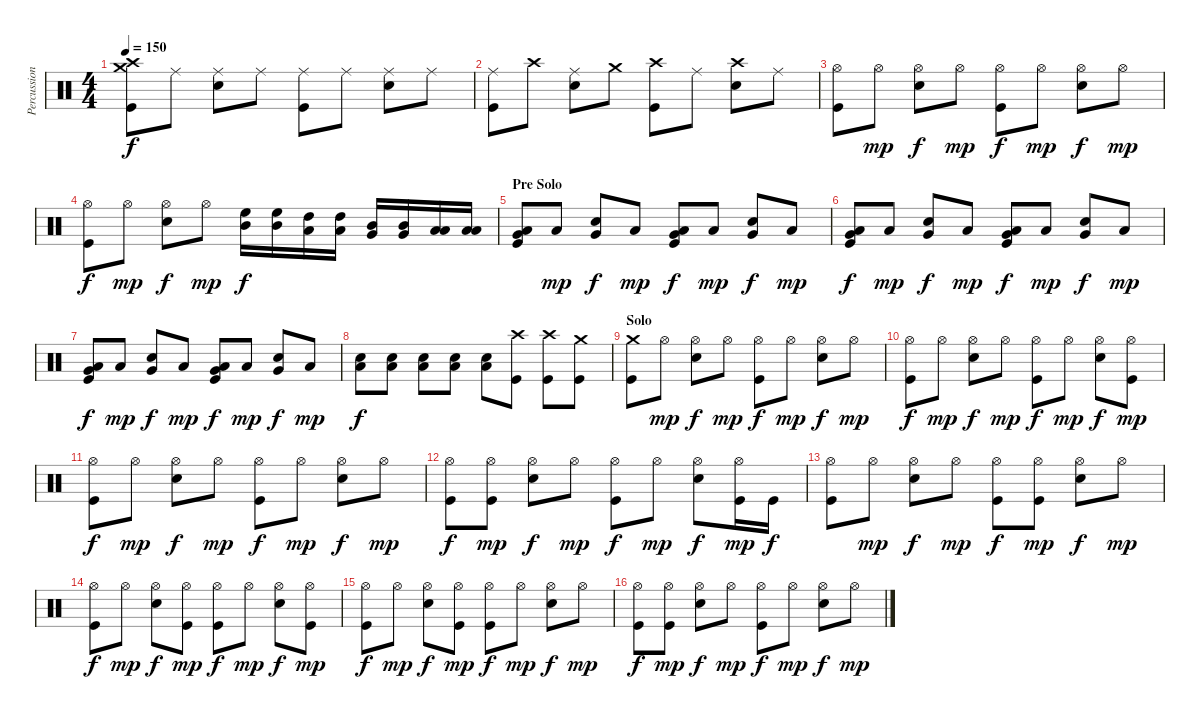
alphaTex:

\track ("Percussion" "Percussion") {instrument percussion}
\staff {score}
\articulation defaults
\ts (4 4)
\tempo 150
\clef neutral
\ks c
("Crash medium (hit)" "Crash high (hit)" "Kick (hit)").8{dy f} "Ride (middle)".8 ("Ride (middle)" "Electric Snare (hit)").8 "Ride (middle)".8 ("Ride (middle)" "Kick (hit)").8 "Ride (middle)".8 ("Ride (middle)" "Electric Snare (hit)").8 "Ride (middle)".8 |
("Ride (middle)" "Kick (hit)").8 "Crash high (hit)".8 ("Ride (middle)" "Electric Snare (hit)").8 "Crash medium (hit)".8 ("Crash high (hit)" "Kick (hit)").8 "Ride (middle)".8 ("Crash high (hit)" "Electric Snare (hit)").8 "Ride (middle)".8 |
("Hi-Hat (open)" "Kick (hit)").8 "Hi-Hat (open)".8{dy mp} ("Hi-Hat (open)" "Electric Snare (hit)").8{dy f} "Hi-Hat (open)".8{dy mp} ("Hi-Hat (open)" "Kick (hit)").8{dy f} "Hi-Hat (open)".8{dy mp} ("Hi-Hat (open)" "Electric Snare (hit)").8{dy f} "Hi-Hat (open)".8{dy mp} |
("Hi-Hat (open)" "Kick (hit)").8{dy f} "Hi-Hat (open)".8{dy mp} ("Hi-Hat (open)" "Electric Snare (hit)").8{dy f} "Hi-Hat (open)".8{dy mp} ("High Floor Tom (hit)" "Mid Tom (hit)").16{dy f} ("High Floor Tom (hit)" "Mid Tom (hit)").16 ("High Tom (hit)" "Low Tom (hit)").16 ("High Tom (hit)" "Low Tom (hit)").16 ("Mid Tom (hit)" "Very Low Tom (hit)").16 ("Mid Tom (hit)" "Very Low Tom (hit)").16 ("Low Tom (hit)" "Low Floor Tom (hit)").16 ("Low Tom (hit)" "Low Floor Tom (hit)").16 |
\section ("" "Pre Solo")
("Low Floor Tom (hit)" "Very Low Tom (hit)" "Kick (hit)").8 "Low Floor Tom (hit)".8{dy mp} ("Very Low Tom (hit)" "Electric Snare (hit)").8{dy f} "Low Floor Tom (hit)".8{dy mp} ("Low Floor Tom (hit)" "Very Low Tom (hit)" "Kick (hit)").8{dy f} "Low Floor Tom (hit)".8{dy mp} ("Very Low Tom (hit)" "Electric Snare (hit)").8{dy f} "Low Floor Tom (hit)".8{dy mp} |
("Low Floor Tom (hit)" "Very Low Tom (hit)" "Kick (hit)").8{dy f} "Low Floor Tom (hit)".8{dy mp} ("Very Low Tom (hit)" "Electric Snare (hit)").8{dy f} "Low Floor Tom (hit)".8{dy mp} ("Low Floor Tom (hit)" "Very Low Tom (hit)" "Kick (hit)").8{dy f} "Low Floor Tom (hit)".8{dy mp} ("Very Low Tom (hit)" "Electric Snare (hit)").8{dy f} "Low Floor Tom (hit)".8{dy mp} |
("Low Floor Tom (hit)" "Very Low Tom (hit)" "Kick (hit)").8{dy f} "Low Floor Tom (hit)".8{dy mp} ("Very Low Tom (hit)" "Electric Snare (hit)").8{dy f} "Low Floor Tom (hit)".8{dy mp} ("Low Floor Tom (hit)" "Very Low Tom (hit)" "Kick (hit)").8{dy f} "Low Floor Tom (hit)".8{dy mp} ("Very Low Tom (hit)" "Electric Snare (hit)").8{dy f} "Low Floor Tom (hit)".8{dy mp} |
("Low Floor Tom (hit)" "Electric Snare (hit)").8{dy f} ("Low Floor Tom (hit)" "Electric Snare (hit)").8 ("Low Floor Tom (hit)" "Electric Snare (hit)").8 ("Low Floor Tom (hit)" "Electric Snare (hit)").8 ("Low Floor Tom (hit)" "Electric Snare (hit)").8 ("Crash high (hit)" "Kick (hit)").8 ("Crash high (hit)" "Kick (hit)").8 ("Crash medium (hit)" "Kick (hit)").8 |
\section ("" "Solo")
("Crash medium (hit)" "Kick (hit)").8 "Hi-Hat (open)".8{dy mp} ("Hi-Hat (open)" "Electric Snare (hit)").8{dy f} "Hi-Hat (open)".8{dy mp} ("Hi-Hat (open)" "Kick (hit)").8{dy f} "Hi-Hat (open)".8{dy mp} ("Hi-Hat (open)" "Electric Snare (hit)").8{dy f} "Hi-Hat (open)".8{dy mp} |
("Hi-Hat (open)" "Kick (hit)").8{dy f} "Hi-Hat (open)".8{dy mp} ("Hi-Hat (open)" "Electric Snare (hit)").8{dy f} "Hi-Hat (open)".8{dy mp} ("Hi-Hat (open)" "Kick (hit)").8{dy f} "Hi-Hat (open)".8{dy mp} ("Hi-Hat (open)" "Electric Snare (hit)").8{dy f} ("Hi-Hat (open)" "Kick (hit)").8{dy mp} |
("Hi-Hat (open)" "Kick (hit)").8{dy f} "Hi-Hat (open)".8{dy mp} ("Hi-Hat (open)" "Electric Snare (hit)").8{dy f} "Hi-Hat (open)".8{dy mp} ("Hi-Hat (open)" "Kick (hit)").8{dy f} "Hi-Hat (open)".8{dy mp} ("Hi-Hat (open)" "Electric Snare (hit)").8{dy f} "Hi-Hat (open)".8{dy mp} |
("Hi-Hat (open)" "Kick (hit)").8{dy f} ("Hi-Hat (open)" "Kick (hit)").8{dy mp} ("Hi-Hat (open)" "Electric Snare (hit)").8{dy f} "Hi-Hat (open)".8{dy mp} ("Hi-Hat (open)" "Kick (hit)").8{dy f} "Hi-Hat (open)".8{dy mp} ("Hi-Hat (open)" "Electric Snare (hit)").8{dy f} ("Hi-Hat (open)" "Kick (hit)").16{dy mp} "Kick (hit)".16{dy f} |
("Hi-Hat (open)" "Kick (hit)").8 "Hi-Hat (open)".8{dy mp} ("Hi-Hat (open)" "Electric Snare (hit)").8{dy f} "Hi-Hat (open)".8{dy mp} ("Hi-Hat (open)" "Kick (hit)").8{dy f} ("Hi-Hat (open)" "Kick (hit)").8{dy mp} ("Hi-Hat (open)" "Electric Snare (hit)").8{dy f} "Hi-Hat (open)".8{dy mp} |
("Hi-Hat (open)" "Kick (hit)").8{dy f} "Hi-Hat (open)".8{dy mp} ("Hi-Hat (open)" "Electric Snare (hit)").8{dy f} ("Hi-Hat (open)" "Kick (hit)").8{dy mp} ("Hi-Hat (open)" "Kick (hit)").8{dy f} "Hi-Hat (open)".8{dy mp} ("Hi-Hat (open)" "Electric Snare (hit)").8{dy f} ("Hi-Hat (open)" "Kick (hit)").8{dy mp} |
("Hi-Hat (open)" "Kick (hit)").8{dy f} "Hi-Hat (open)".8{dy mp} ("Hi-Hat (open)" "Electric Snare (hit)").8{dy f} ("Hi-Hat (open)" "Kick (hit)").8{dy mp} ("Hi-Hat (open)" "Kick (hit)").8{dy f} "Hi-Hat (open)".8{dy mp} ("Hi-Hat (open)" "Electric Snare (hit)").8{dy f} "Hi-Hat (open)".8{dy mp} |
("Hi-Hat (open)" "Kick (hit)").8{dy f} ("Hi-Hat (open)" "Kick (hit)").8{dy mp} ("Hi-Hat (open)" "Electric Snare (hit)").8{dy f} "Hi-Hat (open)".8{dy mp} ("Hi-Hat (open)" "Kick (hit)").8{dy f} "Hi-Hat (open)".8{dy mp} ("Hi-Hat (open)" "Electric Snare (hit)").8{dy f} "Hi-Hat (open)".8{dy mp}
